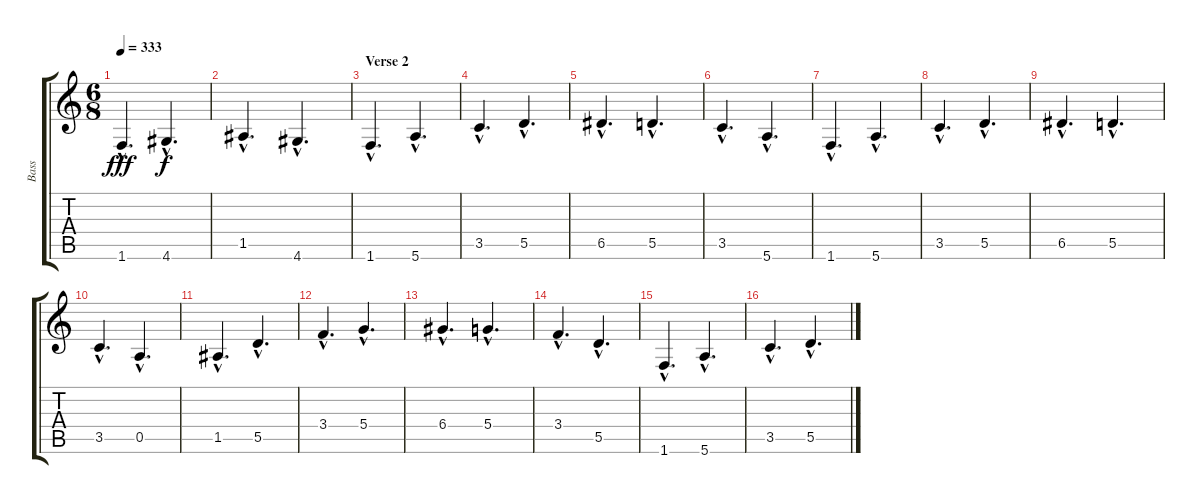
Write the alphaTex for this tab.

\track ("Bass" "Bass") {instrument acousticbass}
\staff {score tabs}
\tuning (E4 B3 G3 D3 A2 E2) {hide}
\ts (6 8)
\tempo 333
\clef g2
\ks c
1.6{hac}.4{d dy fff} 4.6{hac}.4{d dy f} |
1.5{hac}.4{d} 4.6{hac}.4{d} |
\section ("" "Verse 2")
1.6{hac}.4{d} 5.6{hac}.4{d} |
3.5{hac}.4{d} 5.5{hac}.4{d} |
6.5{hac}.4{d} 5.5{hac}.4{d} |
3.5{hac}.4{d} 5.6{hac}.4{d} |
1.6{hac}.4{d} 5.6{hac}.4{d} |
3.5{hac}.4{d} 5.5{hac}.4{d} |
6.5{hac}.4{d} 5.5{hac}.4{d} |
3.5{hac}.4{d} 0.5{hac}.4{d} |
1.5{hac}.4{d} 5.5{hac}.4{d} |
3.4{hac}.4{d} 5.4{hac}.4{d} |
6.4{hac}.4{d} 5.4{hac}.4{d} |
3.4{hac}.4{d} 5.5{hac}.4{d} |
1.6{hac}.4{d} 5.6{hac}.4{d} |
3.5{hac}.4{d} 5.5{hac}.4{d}
